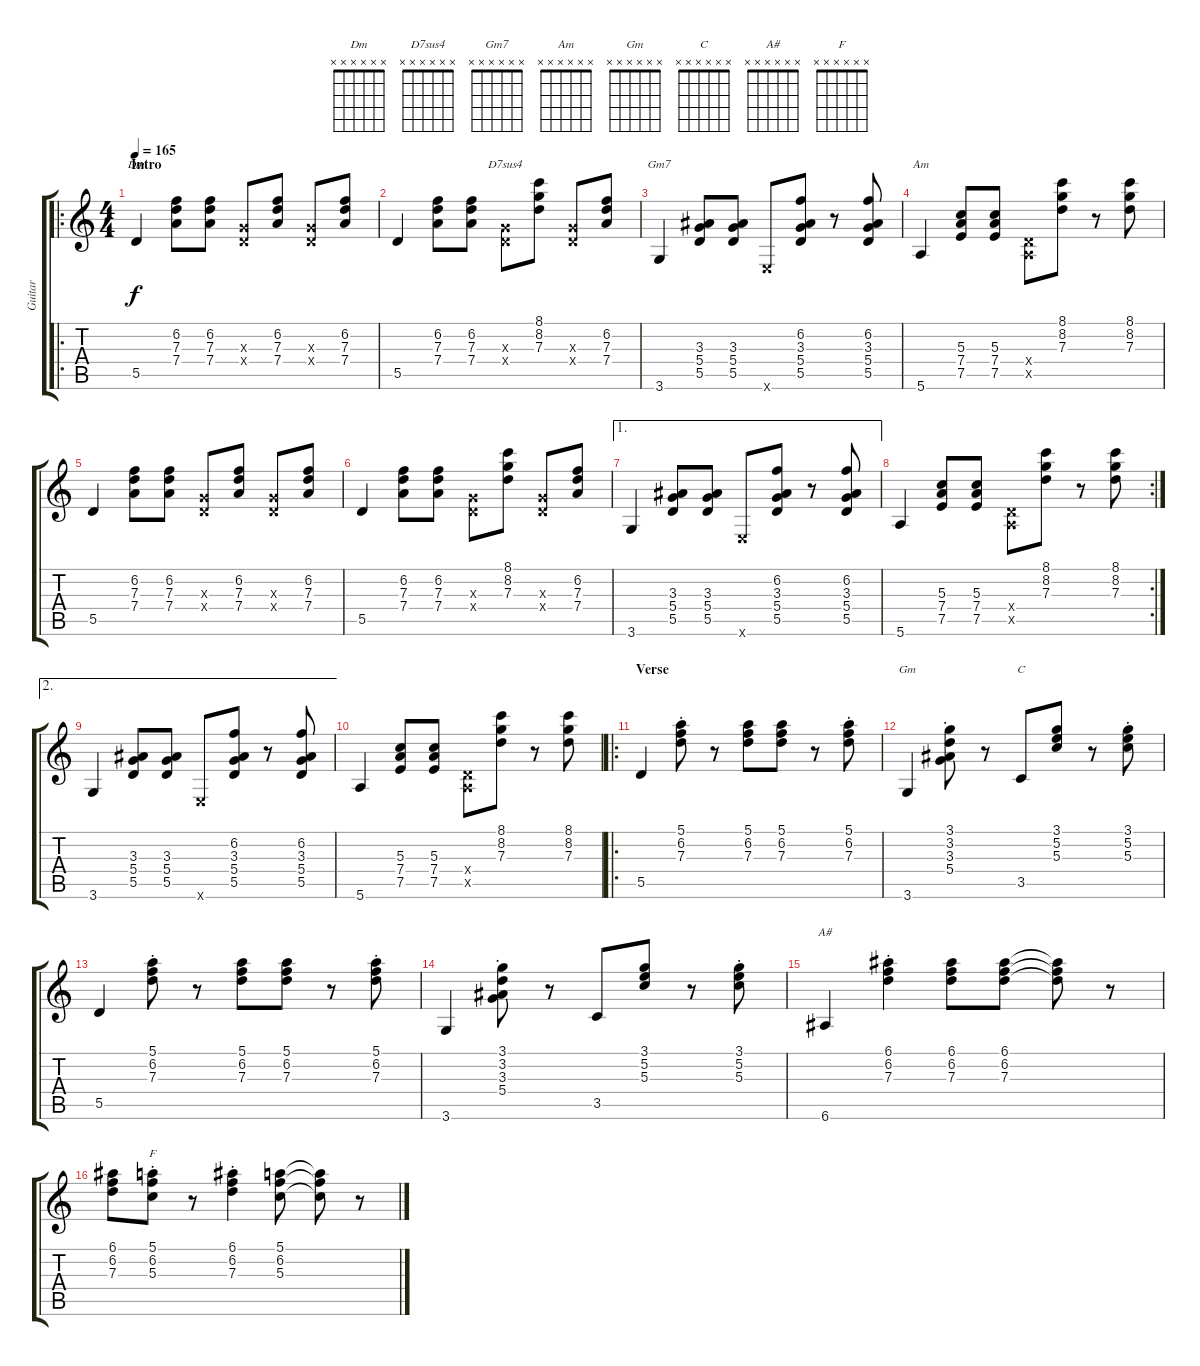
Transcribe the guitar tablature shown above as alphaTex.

\track ("Guitar" "Guitar") {instrument acousticguitarsteel}
\staff {score tabs}
\tuning (E4 B3 G3 D3 A2 E2) {hide}
\chord ("Dm" x x x x x x) {firstfret 0}
\chord ("D7sus4" x x x x x x) {firstfret 0}
\chord ("Gm7" x x x x x x) {firstfret 0}
\chord ("Am" x x x x x x) {firstfret 0}
\chord ("Gm" x x x x x x) {firstfret 0}
\chord ("C" x x x x x x) {firstfret 0}
\chord ("A#" x x x x x x) {firstfret 0}
\chord ("F" x x x x x x) {firstfret 0}
\ro
\ts (4 4)
\section ("" "Intro")
\tempo 165
\clef g2
\ks c
5.5.4{ch "Dm" dy f instrument acousticguitarsteel} (6.2 7.3 7.4).8 (6.2 7.3 7.4).8 (0.3{x} 0.4{x}).8 (6.2 7.3 7.4).8 (0.3{x} 0.4{x}).8 (6.2 7.3 7.4).8 |
5.5.4 (6.2 7.3 7.4).8 (6.2 7.3 7.4).8 (0.3{x} 0.4{x}).8{ch "D7sus4"} (8.1 8.2 7.3).8 (0.3{x} 0.4{x}).8 (6.2 7.3 7.4).8 |
3.6.4{ch "Gm7"} (3.3 5.4 5.5).8 (3.3 5.4 5.5).8 0.6{x}.8 (6.2 3.3 5.4 5.5).8 r.8 (6.2 3.3 5.4 5.5).8 |
5.6.4{ch "Am"} (5.3 7.4 7.5).8 (5.3 7.4 7.5).8 (0.4{x} 0.5{x}).8 (8.1 8.2 7.3).8 r.8 (8.1 8.2 7.3).8 |
5.5.4 (6.2 7.3 7.4).8 (6.2 7.3 7.4).8 (0.3{x} 0.4{x}).8 (6.2 7.3 7.4).8 (0.3{x} 0.4{x}).8 (6.2 7.3 7.4).8 |
5.5.4 (6.2 7.3 7.4).8 (6.2 7.3 7.4).8 (0.3{x} 0.4{x}).8 (8.1 8.2 7.3).8 (0.3{x} 0.4{x}).8 (6.2 7.3 7.4).8 |
\ae 1
3.6.4 (3.3 5.4 5.5).8 (3.3 5.4 5.5).8 0.6{x}.8 (6.2 3.3 5.4 5.5).8 r.8 (6.2 3.3 5.4 5.5).8 |
\rc 2
5.6.4 (5.3 7.4 7.5).8 (5.3 7.4 7.5).8 (0.4{x} 0.5{x}).8 (8.1 8.2 7.3).8 r.8 (8.1 8.2 7.3).8 |
\ae 2
3.6.4 (3.3 5.4 5.5).8 (3.3 5.4 5.5).8 0.6{x}.8 (6.2 3.3 5.4 5.5).8 r.8 (6.2 3.3 5.4 5.5).8 |
5.6.4 (5.3 7.4 7.5).8 (5.3 7.4 7.5).8 (0.4{x} 0.5{x}).8 (8.1 8.2 7.3).8 r.8 (8.1 8.2 7.3).8 |
\ro
\section ("" "Verse")
5.5.4 (5.1{st} 6.2{st} 7.3{st}).8 r.8 (5.1 6.2 7.3).8 (5.1 6.2 7.3).8 r.8 (5.1{st} 6.2{st} 7.3{st}).8 |
3.6.4{ch "Gm"} (3.1{st} 3.2{st} 3.3{st} 5.4{st}).8 r.8 3.5.8{ch "C"} (3.1 5.2 5.3).8 r.8 (3.1{st} 5.2{st} 5.3{st}).8 |
5.5.4 (5.1{st} 6.2{st} 7.3{st}).8 r.8 (5.1 6.2 7.3).8 (5.1 6.2 7.3).8 r.8 (5.1{st} 6.2{st} 7.3{st}).8 |
3.6.4 (3.1{st} 3.2{st} 3.3{st} 5.4{st}).8 r.8 3.5.8 (3.1 5.2 5.3).8 r.8 (3.1{st} 5.2{st} 5.3{st}).8 |
6.6.4{ch "A#"} (6.1{st} 6.2{st} 7.3{st}).4 (6.1 6.2 7.3).8 (6.1 6.2 7.3).8 (6.1{t} 6.2{t} 7.3{t}).8 r.8 |
(6.1 6.2 7.3).8 (5.1{st} 6.2{st} 5.3{st}).8{ch "F"} r.8 (6.1{st} 6.2{st} 7.3{st}).4 (5.1 6.2 5.3).8 (5.1{t} 6.2{t} 5.3{t}).8 r.8
